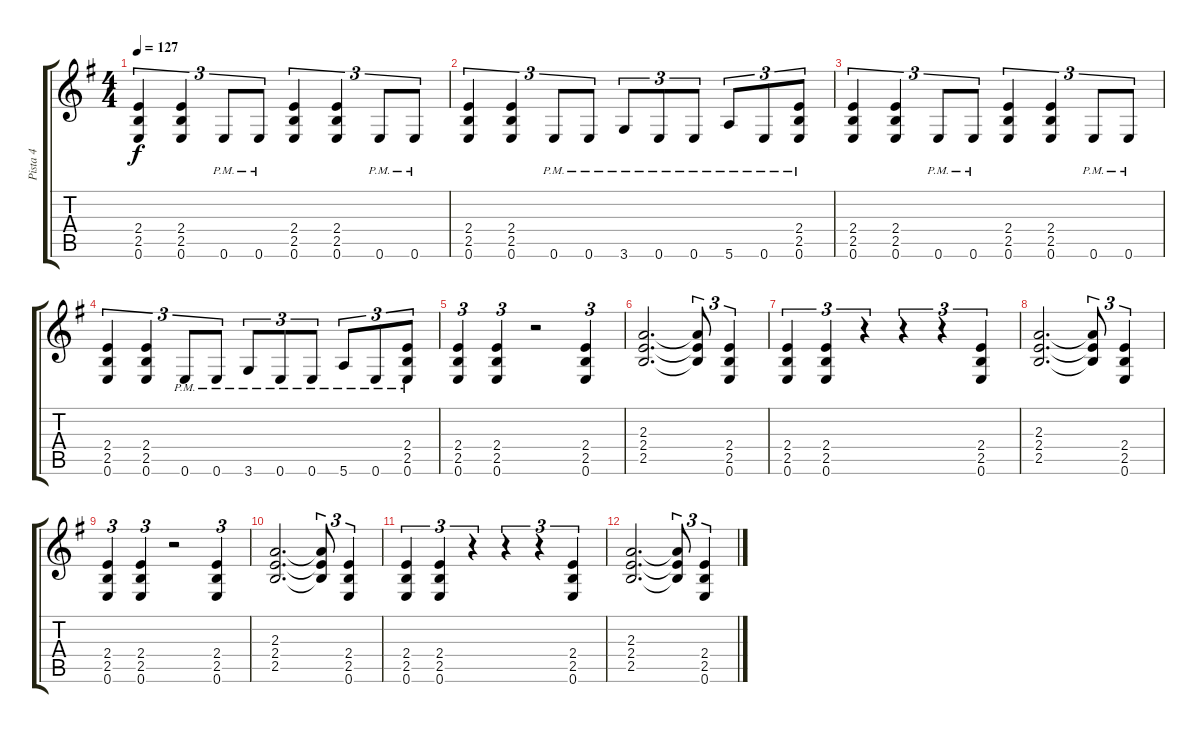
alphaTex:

\track ("Pista 4" "Pista 4") {instrument overdrivenguitar}
\staff {score tabs}
\tuning (E4 B3 G3 D3 A2 E2) {hide}
\ts (4 4)
\tempo 127
\clef g2
\ks eminor
(2.4 2.5 0.6).4{tu (3 2) dy f volume 11} (2.4 2.5 0.6).4{tu (3 2)} 0.6{pm}.8{tu (3 2)} 0.6{pm}.8{tu (3 2)} (2.4 2.5 0.6).4{tu (3 2)} (2.4 2.5 0.6).4{tu (3 2)} 0.6{pm}.8{tu (3 2)} 0.6{pm}.8{tu (3 2)} |
(2.4 2.5 0.6).4{tu (3 2)} (2.4 2.5 0.6).4{tu (3 2)} 0.6{pm}.8{tu (3 2)} 0.6{pm}.8{tu (3 2)} 3.6{pm}.8{tu (3 2)} 0.6{pm}.8{tu (3 2)} 0.6{pm}.8{tu (3 2)} 5.6{pm}.8{tu (3 2)} 0.6{pm}.8{tu (3 2)} (2.4 2.5 0.6{pm}).8{tu (3 2)} |
(2.4 2.5 0.6).4{tu (3 2)} (2.4 2.5 0.6).4{tu (3 2)} 0.6{pm}.8{tu (3 2)} 0.6{pm}.8{tu (3 2)} (2.4 2.5 0.6).4{tu (3 2)} (2.4 2.5 0.6).4{tu (3 2)} 0.6{pm}.8{tu (3 2)} 0.6{pm}.8{tu (3 2)} |
(2.4 2.5 0.6).4{tu (3 2)} (2.4 2.5 0.6).4{tu (3 2)} 0.6{pm}.8{tu (3 2)} 0.6{pm}.8{tu (3 2)} 3.6{pm}.8{tu (3 2)} 0.6{pm}.8{tu (3 2)} 0.6{pm}.8{tu (3 2)} 5.6{pm}.8{tu (3 2)} 0.6{pm}.8{tu (3 2)} (2.4 2.5 0.6{pm}).8{tu (3 2)} |
(2.4 2.5 0.6).4{tu (3 2)} (2.4 2.5 0.6).4{tu (3 2)} r.2 (2.4 2.5 0.6).4{tu (3 2)} |
(2.3 2.4 2.5).2{d} (2.3{t} 2.4{t} 2.5{t}).8{tu (3 2)} (2.4 2.5 0.6).4{tu (3 2)} |
(2.4 2.5 0.6).4{tu (3 2)} (2.4 2.5 0.6).4{tu (3 2)} r.4{tu (3 2)} r.4{tu (3 2)} r.4{tu (3 2)} (2.4 2.5 0.6).4{tu (3 2)} |
(2.3 2.4 2.5).2{d} (2.3{t} 2.4{t} 2.5{t}).8{tu (3 2)} (2.4 2.5 0.6).4{tu (3 2)} |
(2.4 2.5 0.6).4{tu (3 2)} (2.4 2.5 0.6).4{tu (3 2)} r.2 (2.4 2.5 0.6).4{tu (3 2)} |
(2.3 2.4 2.5).2{d} (2.3{t} 2.4{t} 2.5{t}).8{tu (3 2)} (2.4 2.5 0.6).4{tu (3 2)} |
(2.4 2.5 0.6).4{tu (3 2)} (2.4 2.5 0.6).4{tu (3 2)} r.4{tu (3 2)} r.4{tu (3 2)} r.4{tu (3 2)} (2.4 2.5 0.6).4{tu (3 2)} |
(2.3 2.4 2.5).2{d} (2.3{t} 2.4{t} 2.5{t}).8{tu (3 2)} (2.4 2.5 0.6).4{tu (3 2)}
